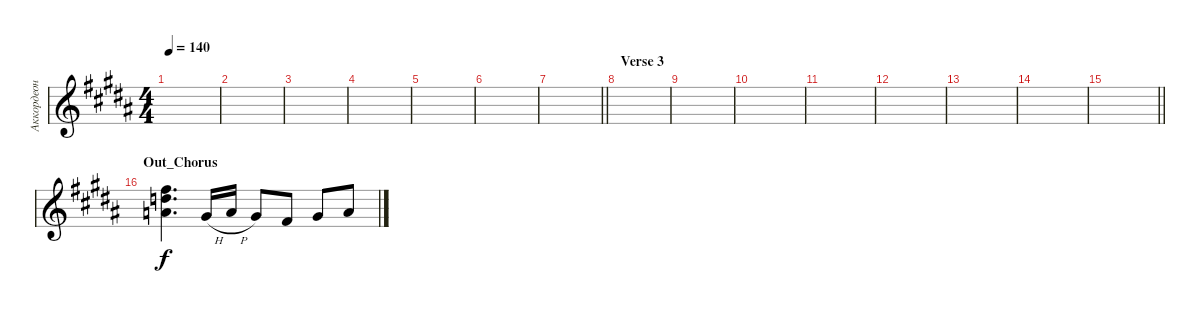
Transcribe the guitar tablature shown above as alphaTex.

\track ("Аккордеон" "Аккордеон") {instrument accordion}
\staff {score}
\tuning (E4 B3 G3 D3 A2 E2) {hide}
\ts (4 4)
\tempo 140
\clef g2
\ks g#minor
|
|
|
|
|
|
\barLineRight lightlight
|
\section ("" "Verse 3")
|
|
|
|
|
|
|
\barLineRight lightlight
|
\section ("" "Out_Chorus")
(14.1 15.2 14.3).4{d} 13.3{h}.16 14.3{h}.16 13.3.8 11.3.8 13.3.8 14.3.8
